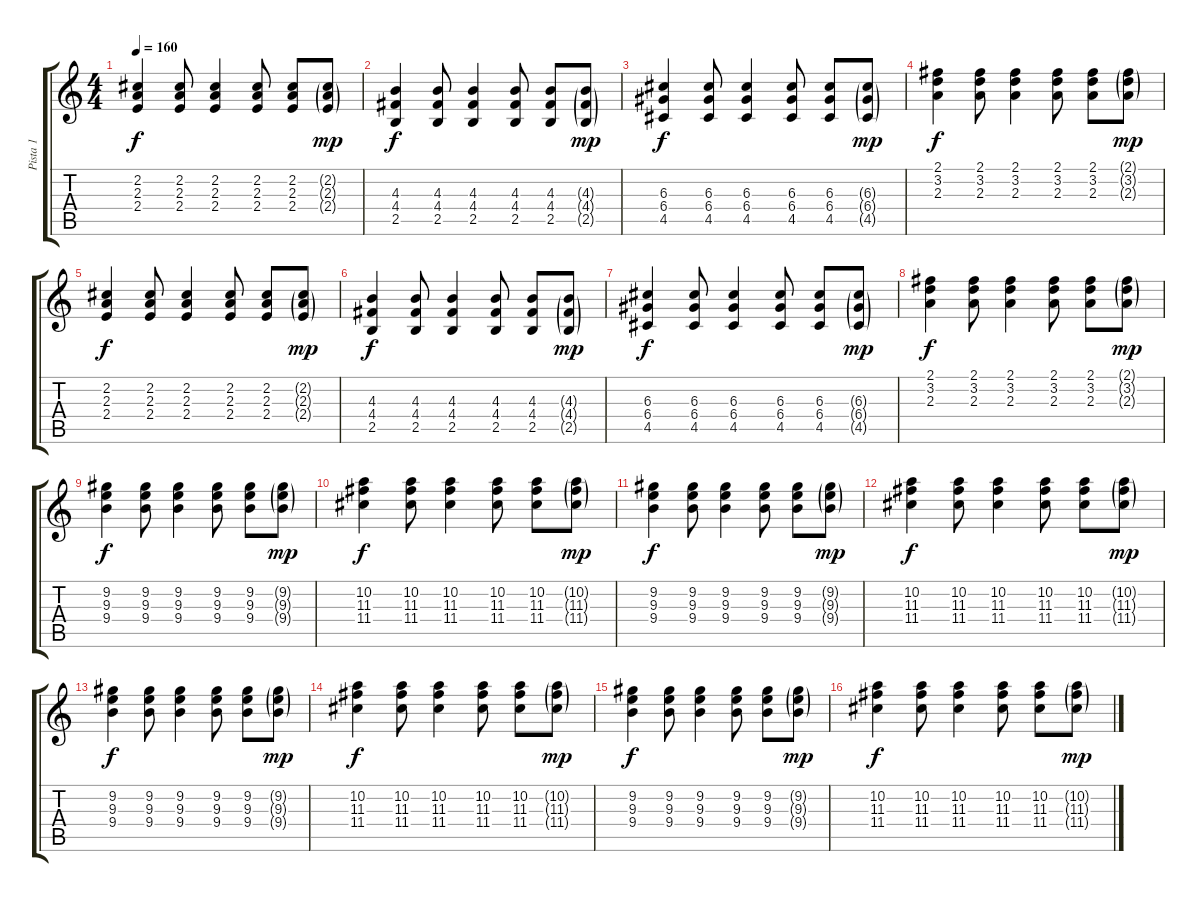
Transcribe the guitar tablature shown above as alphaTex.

\track ("Pista 1" "Pista 1") {instrument electricguitarclean}
\staff {score tabs}
\tuning (E4 B3 G3 D3 A2 E2) {hide}
\ts (4 4)
\tempo 160
\clef g2
\ks c
(2.2 2.3 2.4).4{dy f} (2.2 2.3 2.4).8 (2.2 2.3 2.4).4 (2.2 2.3 2.4).8 (2.2 2.3 2.4).8 (2.2{g} 2.3{g} 2.4{g}).8{dy mp} |
(4.3 4.4 2.5).4{dy f} (4.3 4.4 2.5).8 (4.3 4.4 2.5).4 (4.3 4.4 2.5).8 (4.3 4.4 2.5).8 (4.3{g} 4.4{g} 2.5{g}).8{dy mp} |
(6.3 6.4 4.5).4{dy f} (6.3 6.4 4.5).8 (6.3 6.4 4.5).4 (6.3 6.4 4.5).8 (6.3 6.4 4.5).8 (6.3{g} 6.4{g} 4.5{g}).8{dy mp} |
(2.1 3.2 2.3).4{dy f} (2.1 3.2 2.3).8 (2.1 3.2 2.3).4 (2.1 3.2 2.3).8 (2.1 3.2 2.3).8 (2.1{g} 3.2{g} 2.3{g}).8{dy mp} |
(2.2 2.3 2.4).4{dy f} (2.2 2.3 2.4).8 (2.2 2.3 2.4).4 (2.2 2.3 2.4).8 (2.2 2.3 2.4).8 (2.2{g} 2.3{g} 2.4{g}).8{dy mp} |
(4.3 4.4 2.5).4{dy f} (4.3 4.4 2.5).8 (4.3 4.4 2.5).4 (4.3 4.4 2.5).8 (4.3 4.4 2.5).8 (4.3{g} 4.4{g} 2.5{g}).8{dy mp} |
(6.3 6.4 4.5).4{dy f} (6.3 6.4 4.5).8 (6.3 6.4 4.5).4 (6.3 6.4 4.5).8 (6.3 6.4 4.5).8 (6.3{g} 6.4{g} 4.5{g}).8{dy mp} |
(2.1 3.2 2.3).4{dy f} (2.1 3.2 2.3).8 (2.1 3.2 2.3).4 (2.1 3.2 2.3).8 (2.1 3.2 2.3).8 (2.1{g} 3.2{g} 2.3{g}).8{dy mp} |
(9.2 9.3 9.4).4{dy f} (9.2 9.3 9.4).8 (9.2 9.3 9.4).4 (9.2 9.3 9.4).8 (9.2 9.3 9.4).8 (9.2{g} 9.3{g} 9.4{g}).8{dy mp} |
(10.2 11.3 11.4).4{dy f} (10.2 11.3 11.4).8 (10.2 11.3 11.4).4 (10.2 11.3 11.4).8 (10.2 11.3 11.4).8 (10.2{g} 11.3{g} 11.4{g}).8{dy mp} |
(9.2 9.3 9.4).4{dy f} (9.2 9.3 9.4).8 (9.2 9.3 9.4).4 (9.2 9.3 9.4).8 (9.2 9.3 9.4).8 (9.2{g} 9.3{g} 9.4{g}).8{dy mp} |
(10.2 11.3 11.4).4{dy f} (10.2 11.3 11.4).8 (10.2 11.3 11.4).4 (10.2 11.3 11.4).8 (10.2 11.3 11.4).8 (10.2{g} 11.3{g} 11.4{g}).8{dy mp} |
(9.2 9.3 9.4).4{dy f} (9.2 9.3 9.4).8 (9.2 9.3 9.4).4 (9.2 9.3 9.4).8 (9.2 9.3 9.4).8 (9.2{g} 9.3{g} 9.4{g}).8{dy mp} |
(10.2 11.3 11.4).4{dy f} (10.2 11.3 11.4).8 (10.2 11.3 11.4).4 (10.2 11.3 11.4).8 (10.2 11.3 11.4).8 (10.2{g} 11.3{g} 11.4{g}).8{dy mp} |
(9.2 9.3 9.4).4{dy f} (9.2 9.3 9.4).8 (9.2 9.3 9.4).4 (9.2 9.3 9.4).8 (9.2 9.3 9.4).8 (9.2{g} 9.3{g} 9.4{g}).8{dy mp} |
(10.2 11.3 11.4).4{dy f} (10.2 11.3 11.4).8 (10.2 11.3 11.4).4 (10.2 11.3 11.4).8 (10.2 11.3 11.4).8 (10.2{g} 11.3{g} 11.4{g}).8{dy mp}
